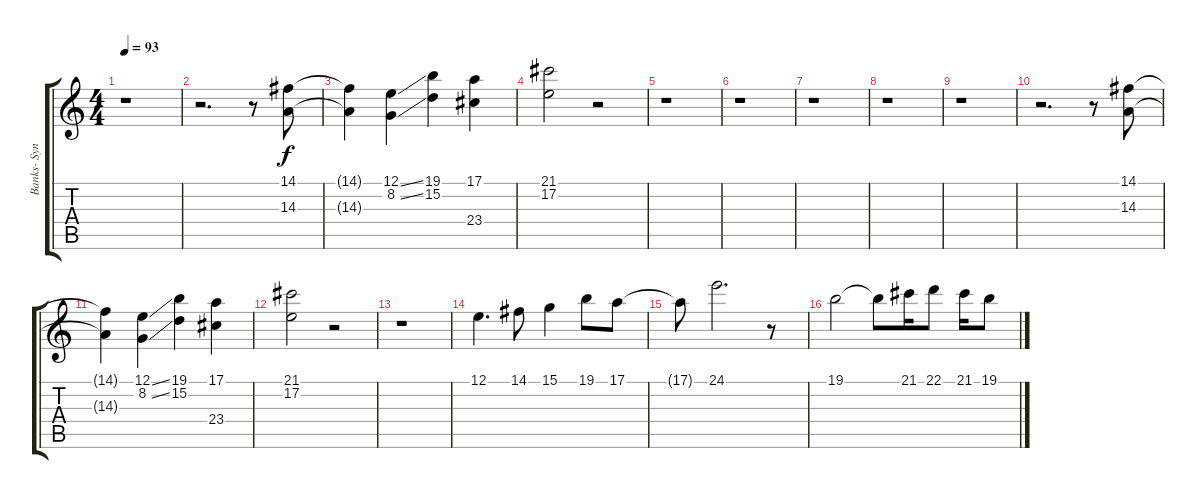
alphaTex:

\track ("Banks- Synth" "Banks- Syn") {instrument pad2warm}
\staff {score tabs}
\tuning (E4 B3 G3 D3 A2 E2) {hide}
\ts (4 4)
\tempo 93
\clef g2
\ks c
r.1{dy f} |
r.2{d} r.8 (14.1 14.3).8 |
(14.1{t} 14.3{t}).4 (12.1{ss} 8.2{ss}).4 (19.1 15.2).4 (17.1 23.4).4 |
(21.1 17.2).2 r.2 |
r.1 |
r.1 |
r.1 |
r.1 |
r.1 |
r.2{d} r.8 (14.1 14.3).8 |
(14.1{t} 14.3{t}).4 (12.1{ss} 8.2{ss}).4 (19.1 15.2).4 (17.1 23.4).4 |
(21.1 17.2).2 r.2 |
r.1 |
12.1.4{d} 14.1.8 15.1.4 19.1.8 17.1.8 |
17.1{t}.8 24.1.2{d} r.8 |
19.1.2 19.1{t}.8 21.1.16 22.1.8 21.1.16 19.1.8
